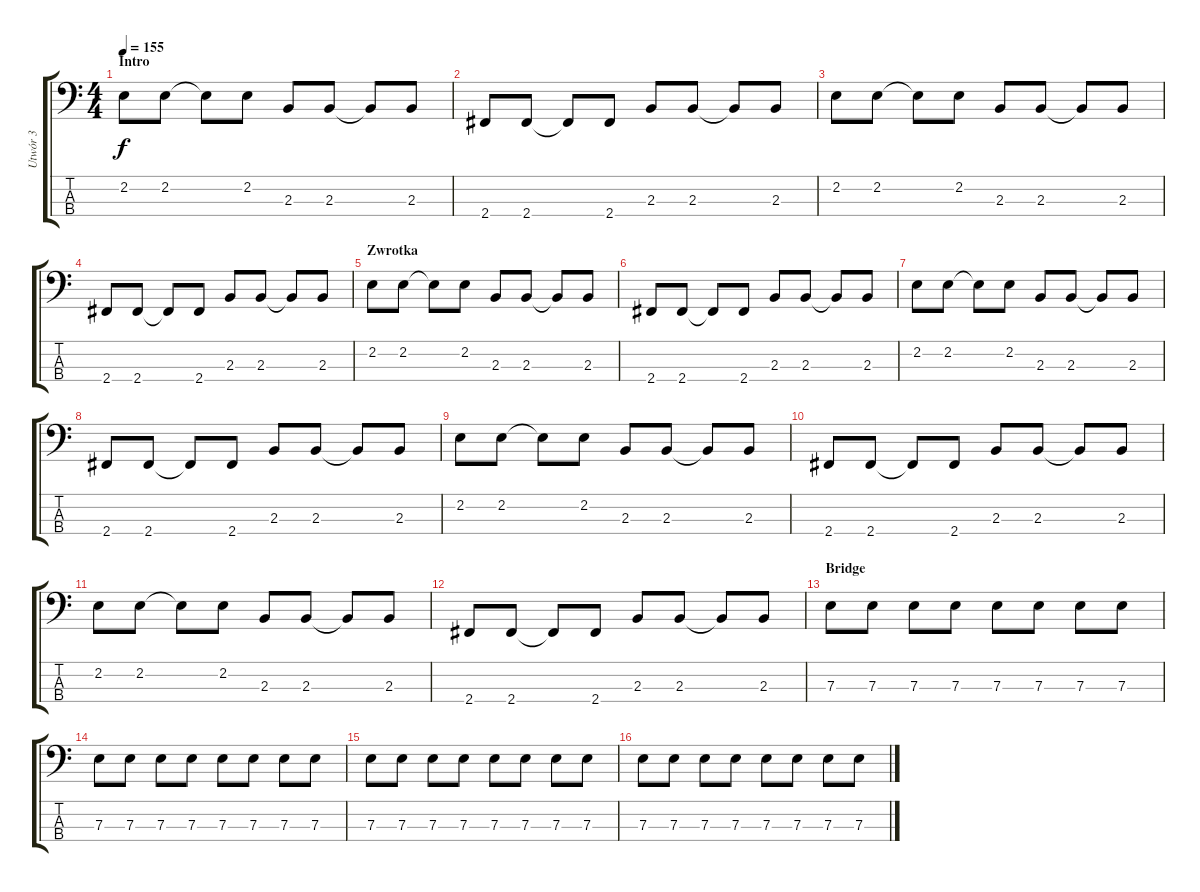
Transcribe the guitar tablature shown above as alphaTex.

\track ("Utwór 3" "Utwór 3") {instrument electricbasspick}
\staff {score tabs}
\tuning (G2 D2 A1 E1) {hide}
\ts (4 4)
\section ("" "Intro")
\tempo 155
\clef f4
\ks c
2.2.8{dy f instrument electricbasspick} 2.2.8 2.2{t}.8 2.2.8 2.3.8 2.3.8 2.3{t}.8 2.3.8 |
2.4.8 2.4.8 2.4{t}.8 2.4.8 2.3.8 2.3.8 2.3{t}.8 2.3.8 |
2.2.8 2.2.8 2.2{t}.8 2.2.8 2.3.8 2.3.8 2.3{t}.8 2.3.8 |
2.4.8 2.4.8 2.4{t}.8 2.4.8 2.3.8 2.3.8 2.3{t}.8 2.3.8 |
\section ("" "Zwrotka")
2.2.8 2.2.8 2.2{t}.8 2.2.8 2.3.8 2.3.8 2.3{t}.8 2.3.8 |
2.4.8 2.4.8 2.4{t}.8 2.4.8 2.3.8 2.3.8 2.3{t}.8 2.3.8 |
2.2.8 2.2.8 2.2{t}.8 2.2.8 2.3.8 2.3.8 2.3{t}.8 2.3.8 |
2.4.8 2.4.8 2.4{t}.8 2.4.8 2.3.8 2.3.8 2.3{t}.8 2.3.8 |
2.2.8 2.2.8 2.2{t}.8 2.2.8 2.3.8 2.3.8 2.3{t}.8 2.3.8 |
2.4.8 2.4.8 2.4{t}.8 2.4.8 2.3.8 2.3.8 2.3{t}.8 2.3.8 |
2.2.8 2.2.8 2.2{t}.8 2.2.8 2.3.8 2.3.8 2.3{t}.8 2.3.8 |
2.4.8 2.4.8 2.4{t}.8 2.4.8 2.3.8 2.3.8 2.3{t}.8 2.3.8 |
\section ("" "Bridge")
7.3.8 7.3.8 7.3.8 7.3.8 7.3.8 7.3.8 7.3.8 7.3.8 |
7.3.8 7.3.8 7.3.8 7.3.8 7.3.8 7.3.8 7.3.8 7.3.8 |
7.3.8 7.3.8 7.3.8 7.3.8 7.3.8 7.3.8 7.3.8 7.3.8 |
7.3.8 7.3.8 7.3.8 7.3.8 7.3.8 7.3.8 7.3.8 7.3.8
